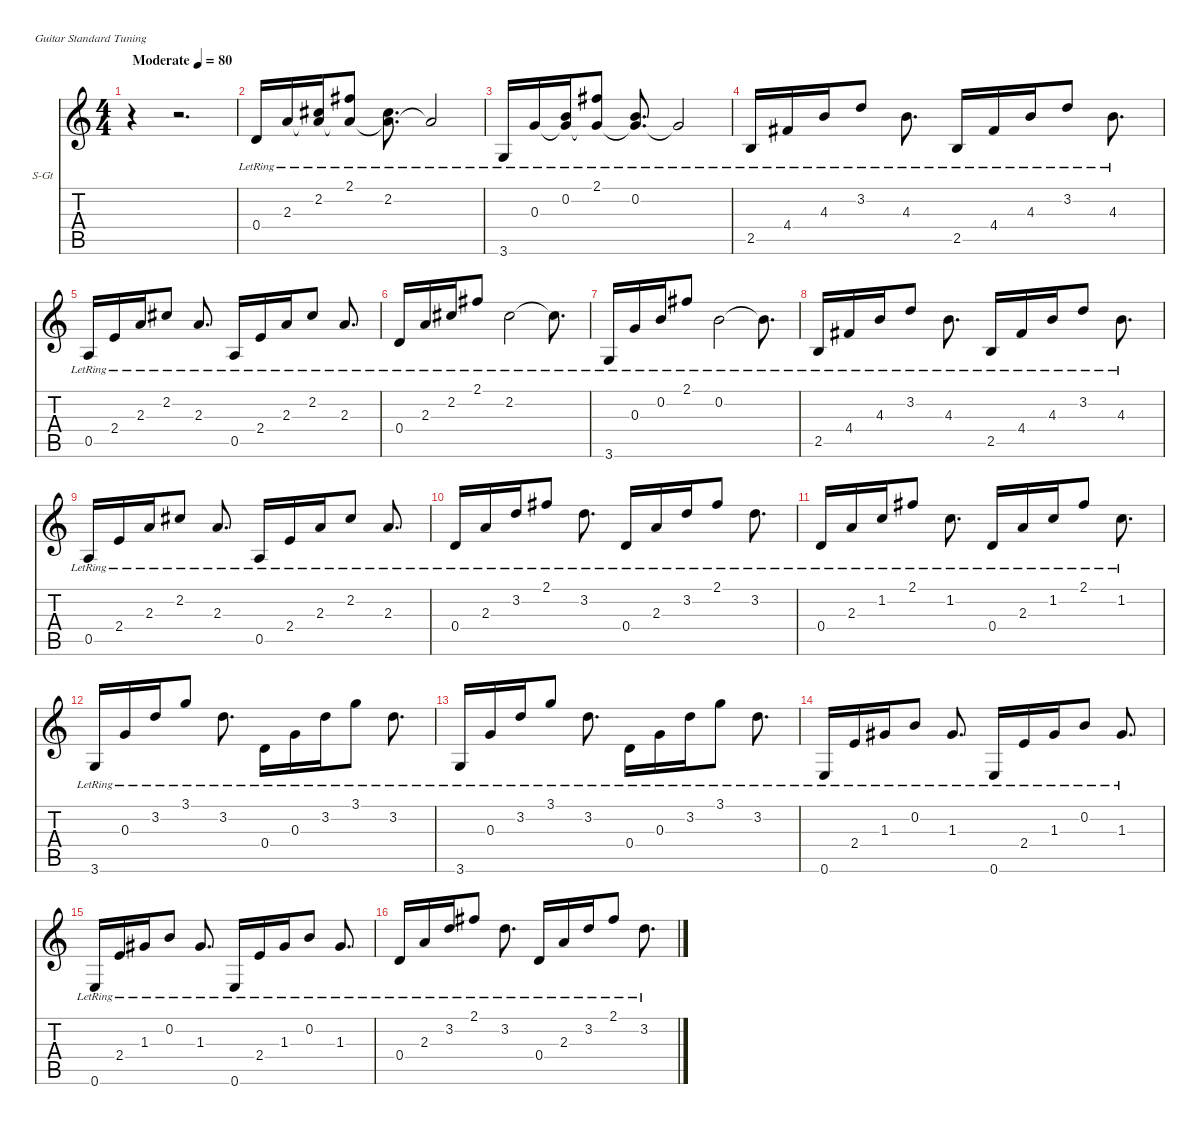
\hideDynamics
\bracketExtendMode nobrackets
\firstSystemTrackNameOrientation horizontal
\otherSystemsTrackNameOrientation horizontal
\track ("Rhythm Guitar" "S-Gt") {instrument acousticguitarsteel}
\staff {score tabs}
\tuning (E4 B3 G3 D3 A2 E2)
\ts (4 4)
\beaming (8 2 2 2 2)
\tempo (80 "Moderate")
\clef g2
\ks c
r.4{dy f instrument acousticguitarsteel} r.2{d} |
0.4{lr}.16 2.3{lr}.16 (2.2{lr acc #} 2.3{lr t}).16 (2.1{lr acc #} 2.3{lr t}).8 (2.2{lr acc #} 2.3{lr t}).8{d} 2.3{lr t}.2 |
3.6{lr}.16 0.3{lr}.16 (0.2{lr} 0.3{lr t}).16 (2.1{lr acc #} 0.3{lr t}).8 (0.2{lr} 0.3{lr t}).8{d} 0.3{lr t}.2 |
2.5{lr}.16 4.4{lr acc #}.16 4.3{lr}.16 3.2{lr}.8 4.3{lr}.8{d} 2.5{lr}.16 4.4{lr acc #}.16 4.3{lr}.16 3.2{lr}.8 4.3{lr}.8{d} |
0.5{lr}.16 2.4{lr}.16 2.3{lr}.16 2.2{lr acc #}.8 2.3{lr}.8{d} 0.5{lr}.16 2.4{lr}.16 2.3{lr}.16 2.2{lr acc #}.8 2.3{lr}.8{d} |
0.4{lr}.16 2.3{lr}.16 2.2{lr acc #}.16 2.1{lr acc #}.8 2.2{lr acc #}.2 2.2{lr t acc #}.8{d} |
3.6{lr}.16 0.3{lr}.16 0.2{lr}.16 2.1{lr acc #}.8 0.2{lr}.2 0.2{lr t}.8{d} |
2.5{lr}.16 4.4{lr acc #}.16 4.3{lr}.16 3.2{lr}.8 4.3{lr}.8{d} 2.5{lr}.16 4.4{lr acc #}.16 4.3{lr}.16 3.2{lr}.8 4.3{lr}.8{d} |
0.5{lr}.16 2.4{lr}.16 2.3{lr}.16 2.2{lr acc #}.8 2.3{lr}.8{d} 0.5{lr}.16 2.4{lr}.16 2.3{lr}.16 2.2{lr acc #}.8 2.3{lr}.8{d} |
0.4{lr}.16 2.3{lr}.16 3.2{lr}.16 2.1{lr acc #}.8 3.2{lr}.8{d} 0.4{lr}.16 2.3{lr}.16 3.2{lr}.16 2.1{lr acc #}.8 3.2{lr}.8{d} |
0.4{lr}.16 2.3{lr}.16 1.2{lr}.16 2.1{lr acc #}.8 1.2{lr}.8{d} 0.4{lr}.16 2.3{lr}.16 1.2{lr}.16 2.1{lr acc #}.8 1.2{lr}.8{d} |
3.6{lr}.16 0.3{lr}.16 3.2{lr}.16 3.1{lr}.8 3.2{lr}.8{d} 0.4{lr}.16 0.3{lr}.16 3.2{lr}.16 3.1{lr}.8 3.2{lr}.8{d} |
3.6{lr}.16 0.3{lr}.16 3.2{lr}.16 3.1{lr}.8 3.2{lr}.8{d} 0.4{lr}.16 0.3{lr}.16 3.2{lr}.16 3.1{lr}.8 3.2{lr}.8{d} |
0.6{lr}.16 2.4{lr}.16 1.3{lr acc #}.16 0.2{lr}.8 1.3{lr acc #}.8{d} 0.6{lr}.16 2.4{lr}.16 1.3{lr acc #}.16 0.2{lr}.8 1.3{lr acc #}.8{d} |
0.6{lr}.16 2.4{lr}.16 1.3{lr acc #}.16 0.2{lr}.8 1.3{lr acc #}.8{d} 0.6{lr}.16 2.4{lr}.16 1.3{lr acc #}.16 0.2{lr}.8 1.3{lr acc #}.8{d} |
0.4{lr}.16 2.3{lr}.16 3.2{lr}.16 2.1{lr acc #}.8 3.2{lr}.8{d} 0.4{lr}.16 2.3{lr}.16 3.2{lr}.16 2.1{lr acc #}.8 3.2{lr}.8{d}
